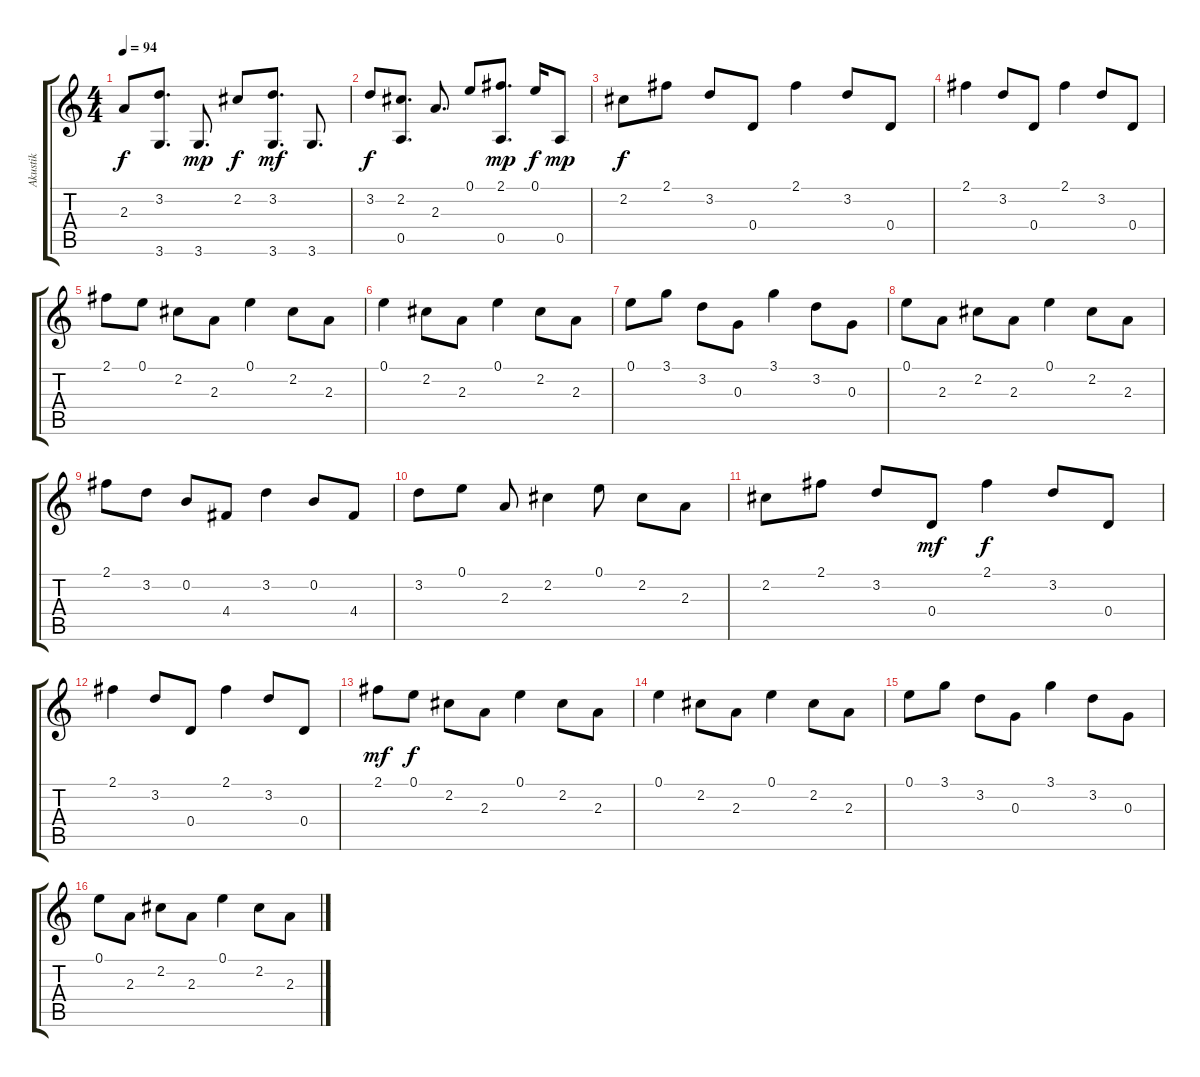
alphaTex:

\track ("Akustik" "Akustik") {instrument acousticguitarsteel}
\staff {score tabs}
\tuning (E4 B3 G3 D3 A2 E2) {hide}
\ts (4 4)
\tempo 94
\clef g2
\ks c
2.3.8{dy f} (3.2 3.6).8{d} 3.6.8{d dy mp} 2.2.8{dy f} (3.2 3.6).8{d dy mf} 3.6.8{d} |
3.2.8{dy f} (2.2 0.5).8{d} 2.3.8{d} 0.1.8 (2.1 0.5).8{d dy mp} 0.1.16{dy f} 0.5.8{dy mp} |
2.2.8{dy f} 2.1.8 3.2.8 0.4.8 2.1.4 3.2.8 0.4.8 |
2.1.4 3.2.8 0.4.8 2.1.4 3.2.8 0.4.8 |
2.1.8 0.1.8 2.2.8 2.3.8 0.1.4 2.2.8 2.3.8 |
0.1.4 2.2.8 2.3.8 0.1.4 2.2.8 2.3.8 |
0.1.8 3.1.8 3.2.8 0.3.8 3.1.4 3.2.8 0.3.8 |
0.1.8 2.3.8 2.2.8 2.3.8 0.1.4 2.2.8 2.3.8 |
2.1.8 3.2.8 0.2.8 4.4.8 3.2.4 0.2.8 4.4.8 |
3.2.8 0.1.8 2.3.8 2.2.4 0.1.8 2.2.8 2.3.8 |
2.2.8 2.1.8 3.2.8 0.4.8{dy mf} 2.1.4{dy f} 3.2.8 0.4.8 |
2.1.4 3.2.8 0.4.8 2.1.4 3.2.8 0.4.8 |
2.1.8{dy mf} 0.1.8{dy f} 2.2.8 2.3.8 0.1.4 2.2.8 2.3.8 |
0.1.4 2.2.8 2.3.8 0.1.4 2.2.8 2.3.8 |
0.1.8 3.1.8 3.2.8 0.3.8 3.1.4 3.2.8 0.3.8 |
0.1.8 2.3.8 2.2.8 2.3.8 0.1.4 2.2.8 2.3.8
